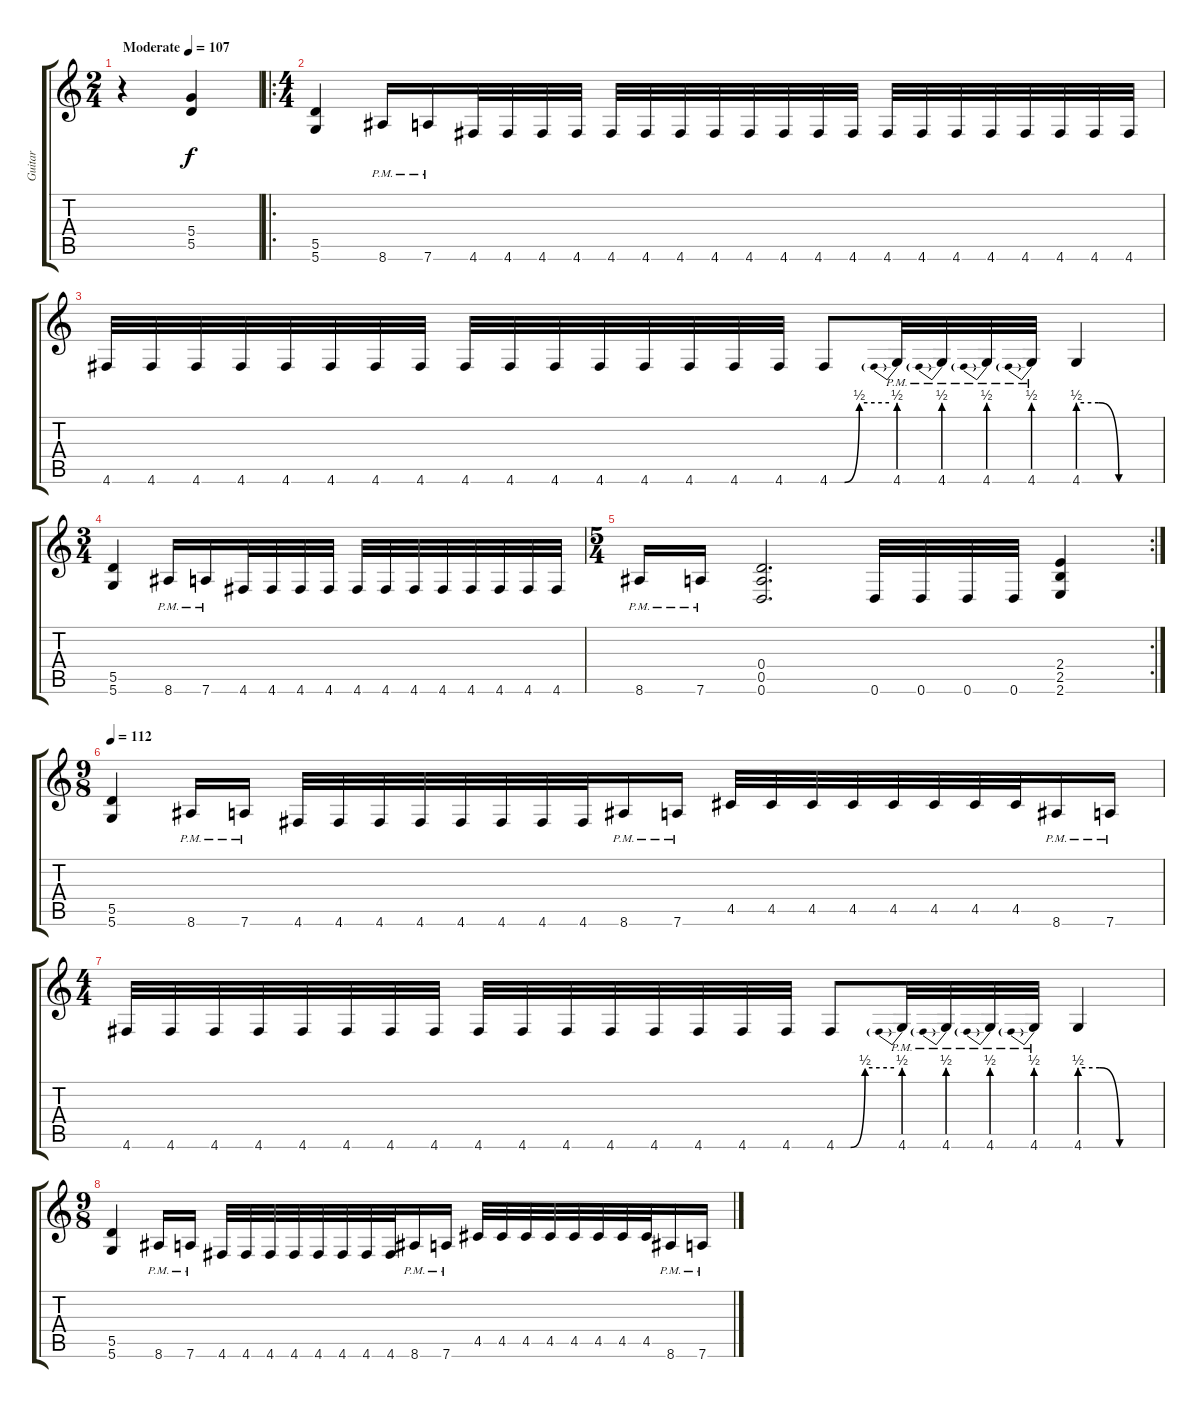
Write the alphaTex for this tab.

\track ("Guitar" "Guitar") {instrument distortionguitar}
\staff {score tabs}
\tuning (E4 B3 G3 D3 A2 D2) {hide}
\ts (2 4)
\tempo (107 "Moderate")
\clef g2
\ks c
r.4{dy f instrument distortionguitar} (5.4 5.5).4 |
\ro
\ts (4 4)
(5.5 5.6).4 8.6{pm}.16 7.6{pm}.16 4.6.32 4.6.32 4.6.32 4.6.32 4.6.32 4.6.32 4.6.32 4.6.32 4.6.32 4.6.32 4.6.32 4.6.32 4.6.32 4.6.32 4.6.32 4.6.32 4.6.32 4.6.32 4.6.32 4.6.32 |
4.6.32 4.6.32 4.6.32 4.6.32 4.6.32 4.6.32 4.6.32 4.6.32 4.6.32 4.6.32 4.6.32 4.6.32 4.6.32 4.6.32 4.6.32 4.6.32 4.6{be (custom 0 0 15 0 30 2 60 2)}.8 4.6{be (prebend 0 2 60 2) pm}.32 4.6{be (prebend 0 2 60 2) pm}.32 4.6{be (prebend 0 2 60 2) pm}.32 4.6{be (prebend 0 2 60 2) pm}.32 4.6{be (custom 0 2 15 2 30 0 60 0)}.4 |
\ts (3 4)
(5.5 5.6).4 8.6{pm}.16 7.6{pm}.16 4.6.32 4.6.32 4.6.32 4.6.32 4.6.32 4.6.32 4.6.32 4.6.32 4.6.32 4.6.32 4.6.32 4.6.32 |
\rc 2
\ts (5 4)
8.6{pm}.16 7.6{pm}.16 (0.4 0.5 0.6).2{d} 0.6.32 0.6.32 0.6.32 0.6.32 (2.4 2.5 2.6).4 |
\ts (9 8)
\tempo 112
(5.5 5.6).4 8.6{pm}.16 7.6{pm}.16 4.6.32 4.6.32 4.6.32 4.6.32 4.6.32 4.6.32 4.6.32 4.6.32 8.6{pm}.16 7.6{pm}.16 4.5.32 4.5.32 4.5.32 4.5.32 4.5.32 4.5.32 4.5.32 4.5.32 8.6{pm}.16 7.6{pm}.16 |
\ts (4 4)
4.6.32 4.6.32 4.6.32 4.6.32 4.6.32 4.6.32 4.6.32 4.6.32 4.6.32 4.6.32 4.6.32 4.6.32 4.6.32 4.6.32 4.6.32 4.6.32 4.6{be (custom 0 0 15 0 30 2 60 2)}.8 4.6{be (prebend 0 2 60 2) pm}.32 4.6{be (prebend 0 2 60 2) pm}.32 4.6{be (prebend 0 2 60 2) pm}.32 4.6{be (prebend 0 2 60 2) pm}.32 4.6{be (custom 0 2 15 2 30 0 60 0)}.4 |
\ts (9 8)
(5.5 5.6).4 8.6{pm}.16 7.6{pm}.16 4.6.32 4.6.32 4.6.32 4.6.32 4.6.32 4.6.32 4.6.32 4.6.32 8.6{pm}.16 7.6{pm}.16 4.5.32 4.5.32 4.5.32 4.5.32 4.5.32 4.5.32 4.5.32 4.5.32 8.6{pm}.16 7.6{pm}.16
